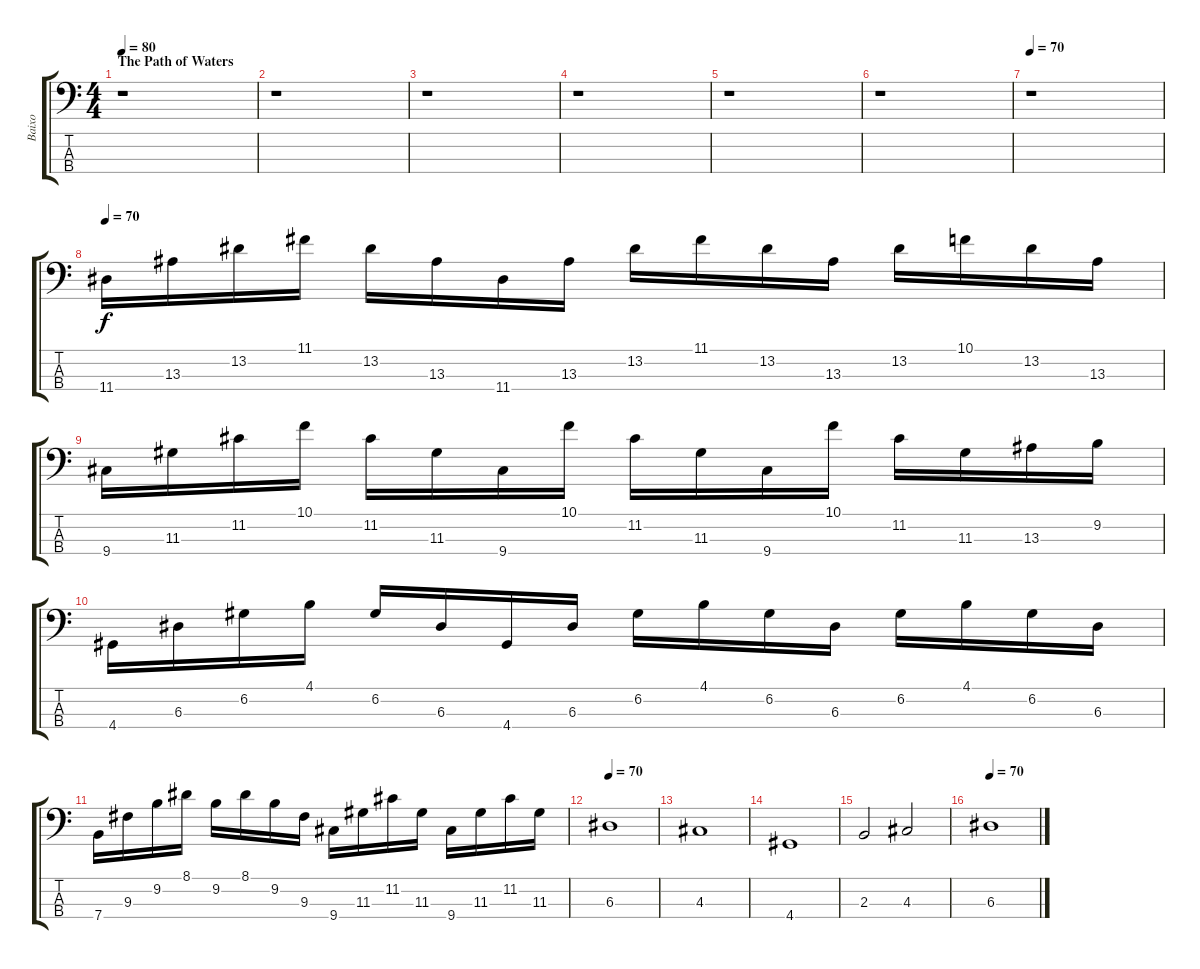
\track ("Baixo" "Baixo") {instrument electricbassfinger}
\staff {score tabs}
\tuning (G2 D2 A1 E1) {hide}
\ts (4 4)
\section ("" "The Path of Waters")
\tempo 80
\clef f4
\ks c
r.1{dy f} |
r.1 |
r.1 |
r.1 |
r.1 |
r.1 |
\tempo 70
r.1 |
\tempo 70
11.4.16 13.3.16 13.2.16 11.1.16 13.2.16 13.3.16 11.4.16 13.3.16 13.2.16 11.1.16 13.2.16 13.3.16 13.2.16 10.1.16 13.2.16 13.3.16 |
9.4.16 11.3.16 11.2.16 10.1.16 11.2.16 11.3.16 9.4.16 10.1.16 11.2.16 11.3.16 9.4.16 10.1.16 11.2.16 11.3.16 13.3.16 9.2.16 |
4.4.16 6.3.16 6.2.16 4.1.16 6.2.16 6.3.16 4.4.16 6.3.16 6.2.16 4.1.16 6.2.16 6.3.16 6.2.16 4.1.16 6.2.16 6.3.16 |
7.4.16 9.3.16 9.2.16 8.1.16 9.2.16 8.1.16 9.2.16 9.3.16 9.4.16 11.3.16 11.2.16 11.3.16 9.4.16 11.3.16 11.2.16 11.3.16 |
\tempo 70
6.3.1 |
4.3.1 |
4.4.1 |
2.3.2 4.3.2 |
\tempo 70
6.3.1
